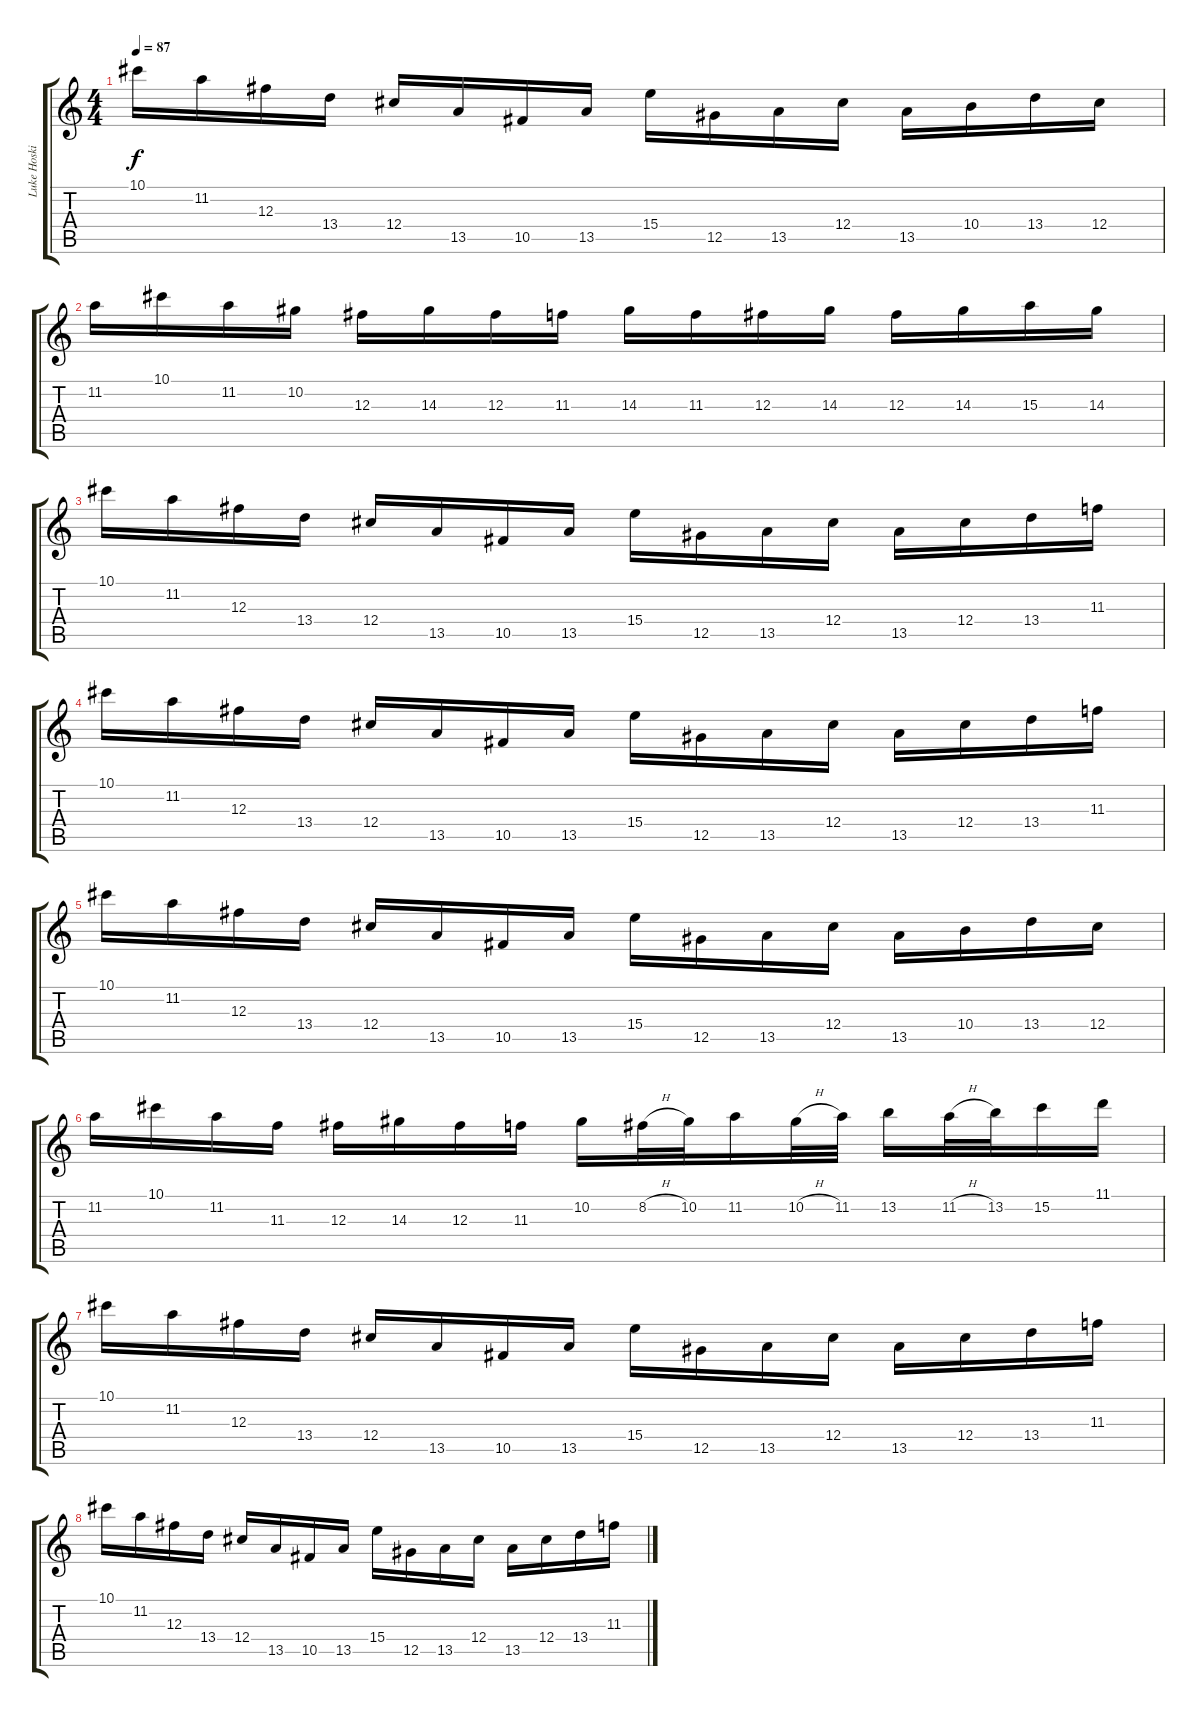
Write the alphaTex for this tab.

\track ("Luke Hoskin" "Luke Hoski") {instrument overdrivenguitar}
\staff {score tabs}
\tuning (Eb4 Bb3 Gb3 Db3 Ab2 Db2) {hide}
\ts (4 4)
\tempo 87
\clef g2
\ks c
10.1.16{dy f} 11.2.16 12.3.16 13.4.16 12.4.16 13.5.16 10.5.16 13.5.16 15.4.16 12.5.16 13.5.16 12.4.16 13.5.16 10.4.16 13.4.16 12.4.16 |
11.2.16 10.1.16 11.2.16 10.2.16 12.3.16 14.3.16 12.3.16 11.3.16 14.3.16 11.3.16 12.3.16 14.3.16 12.3.16 14.3.16 15.3.16 14.3.16 |
10.1.16 11.2.16 12.3.16 13.4.16 12.4.16 13.5.16 10.5.16 13.5.16 15.4.16 12.5.16 13.5.16 12.4.16 13.5.16 12.4.16 13.4.16 11.3.16 |
10.1.16 11.2.16 12.3.16 13.4.16 12.4.16 13.5.16 10.5.16 13.5.16 15.4.16 12.5.16 13.5.16 12.4.16 13.5.16 12.4.16 13.4.16 11.3.16 |
10.1.16 11.2.16 12.3.16 13.4.16 12.4.16 13.5.16 10.5.16 13.5.16 15.4.16 12.5.16 13.5.16 12.4.16 13.5.16 10.4.16 13.4.16 12.4.16 |
11.2.16 10.1.16 11.2.16 11.3.16 12.3.16 14.3.16 12.3.16 11.3.16 10.2.16 8.2{h}.32 10.2.32 11.2.16 10.2{h}.32 11.2.32 13.2.16 11.2{h}.32 13.2.32 15.2.16 11.1.16 |
10.1.16 11.2.16 12.3.16 13.4.16 12.4.16 13.5.16 10.5.16 13.5.16 15.4.16 12.5.16 13.5.16 12.4.16 13.5.16 12.4.16 13.4.16 11.3.16 |
10.1.16 11.2.16 12.3.16 13.4.16 12.4.16 13.5.16 10.5.16 13.5.16 15.4.16 12.5.16 13.5.16 12.4.16 13.5.16 12.4.16 13.4.16 11.3.16
